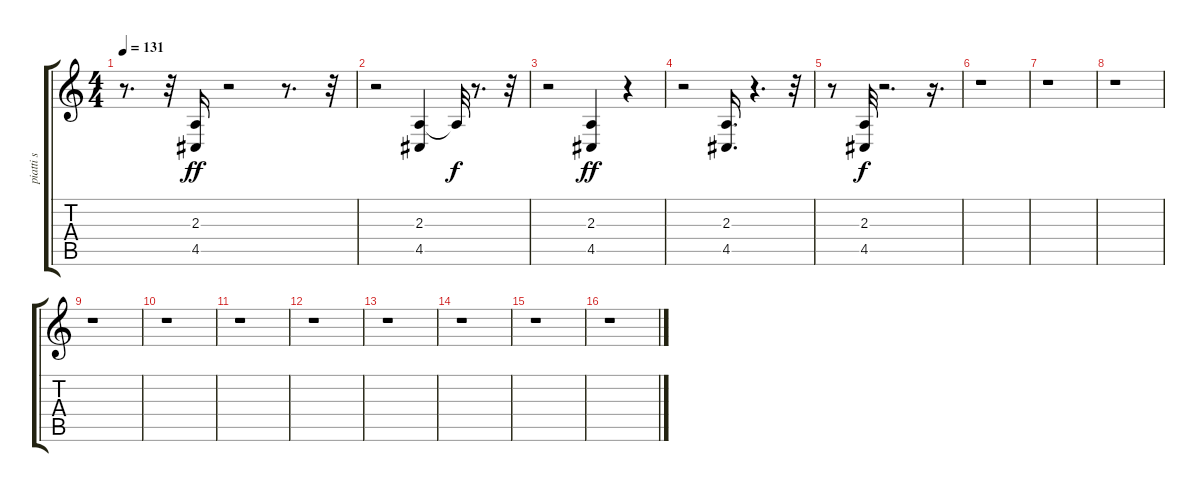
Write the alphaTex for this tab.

\track ("piatti s" "piatti s") {instrument stringensemble1}
\staff {score tabs}
\tuning (E4 B3 G3 D3 A2 E2) {hide}
\ts (4 4)
\tempo 131
\clef g2
\ks c
r.8{d dy f} r.32 (2.3 4.5).16{dy ff} r.2 r.8{d} r.32 |
r.2 (2.3 4.5).4 2.3{t}.32{dy f} r.8{d} r.32 |
r.2 (2.3 4.5).4{dy ff} r.4 |
r.2 (2.3 4.5).16{d} r.4{d} r.32 |
r.8 (2.3 4.5).32{dy f} r.2{d} r.16{d} |
r.1 |
r.1 |
r.1 |
r.1 |
r.1 |
r.1 |
r.1 |
r.1 |
r.1 |
r.1 |
r.1
